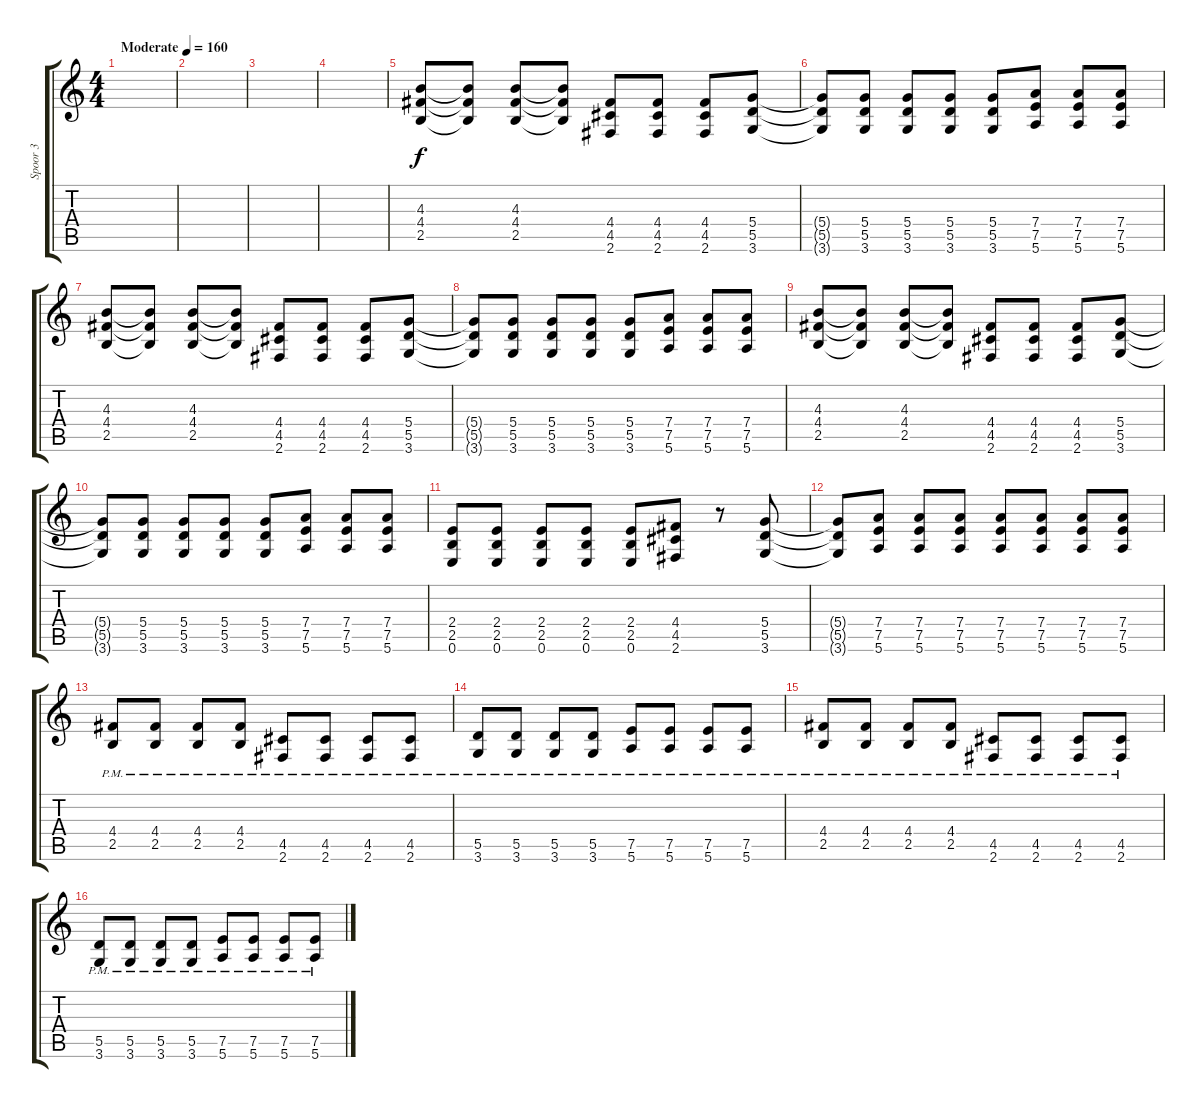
\track ("Spoor 3" "Spoor 3") {instrument distortionguitar}
\staff {score tabs}
\tuning (E4 B3 G3 D3 A2 E2) {hide}
\ts (4 4)
\tempo (160 "Moderate")
\clef g2
\ks c
|
|
|
|
(4.3 4.4 2.5).8 (4.3{t} 4.4{t} 2.5{t}).8 (4.3 4.4 2.5).8 (4.3{t} 4.4{t} 2.5{t}).8 (4.4 4.5 2.6).8 (4.4 4.5 2.6).8 (4.4 4.5 2.6).8 (5.4 5.5 3.6).8 |
(5.4{t} 5.5{t} 3.6{t}).8 (5.4 5.5 3.6).8 (5.4 5.5 3.6).8 (5.4 5.5 3.6).8 (5.4 5.5 3.6).8 (7.4 7.5 5.6).8 (7.4 7.5 5.6).8 (7.4 7.5 5.6).8 |
(4.3 4.4 2.5).8 (4.3{t} 4.4{t} 2.5{t}).8 (4.3 4.4 2.5).8 (4.3{t} 4.4{t} 2.5{t}).8 (4.4 4.5 2.6).8 (4.4 4.5 2.6).8 (4.4 4.5 2.6).8 (5.4 5.5 3.6).8 |
(5.4{t} 5.5{t} 3.6{t}).8 (5.4 5.5 3.6).8 (5.4 5.5 3.6).8 (5.4 5.5 3.6).8 (5.4 5.5 3.6).8 (7.4 7.5 5.6).8 (7.4 7.5 5.6).8 (7.4 7.5 5.6).8 |
(4.3 4.4 2.5).8 (4.3{t} 4.4{t} 2.5{t}).8 (4.3 4.4 2.5).8 (4.3{t} 4.4{t} 2.5{t}).8 (4.4 4.5 2.6).8 (4.4 4.5 2.6).8 (4.4 4.5 2.6).8 (5.4 5.5 3.6).8 |
(5.4{t} 5.5{t} 3.6{t}).8 (5.4 5.5 3.6).8 (5.4 5.5 3.6).8 (5.4 5.5 3.6).8 (5.4 5.5 3.6).8 (7.4 7.5 5.6).8 (7.4 7.5 5.6).8 (7.4 7.5 5.6).8 |
(2.4 2.5 0.6).8 (2.4 2.5 0.6).8 (2.4 2.5 0.6).8 (2.4 2.5 0.6).8 (2.4 2.5 0.6).8 (4.4 4.5 2.6).8 r.8 (5.4 5.5 3.6).8 |
(5.4{t} 5.5{t} 3.6{t}).8 (7.4 7.5 5.6).8 (7.4 7.5 5.6).8 (7.4 7.5 5.6).8 (7.4 7.5 5.6).8 (7.4 7.5 5.6).8 (7.4 7.5 5.6).8 (7.4 7.5 5.6).8 |
(4.4{pm} 2.5{pm}).8 (4.4{pm} 2.5{pm}).8 (4.4{pm} 2.5{pm}).8 (4.4{pm} 2.5{pm}).8 (4.5{pm} 2.6{pm}).8 (4.5{pm} 2.6{pm}).8 (4.5{pm} 2.6{pm}).8 (4.5{pm} 2.6{pm}).8 |
(5.5{pm} 3.6{pm}).8 (5.5{pm} 3.6{pm}).8 (5.5{pm} 3.6{pm}).8 (5.5{pm} 3.6{pm}).8 (7.5{pm} 5.6{pm}).8 (7.5{pm} 5.6{pm}).8 (7.5{pm} 5.6{pm}).8 (7.5{pm} 5.6{pm}).8 |
(4.4{pm} 2.5{pm}).8 (4.4{pm} 2.5{pm}).8 (4.4{pm} 2.5{pm}).8 (4.4{pm} 2.5{pm}).8 (4.5{pm} 2.6{pm}).8 (4.5{pm} 2.6{pm}).8 (4.5{pm} 2.6{pm}).8 (4.5{pm} 2.6{pm}).8 |
(5.5{pm} 3.6{pm}).8 (5.5{pm} 3.6{pm}).8 (5.5{pm} 3.6{pm}).8 (5.5{pm} 3.6{pm}).8 (7.5{pm} 5.6{pm}).8 (7.5{pm} 5.6{pm}).8 (7.5{pm} 5.6{pm}).8 (7.5{pm} 5.6{pm}).8
